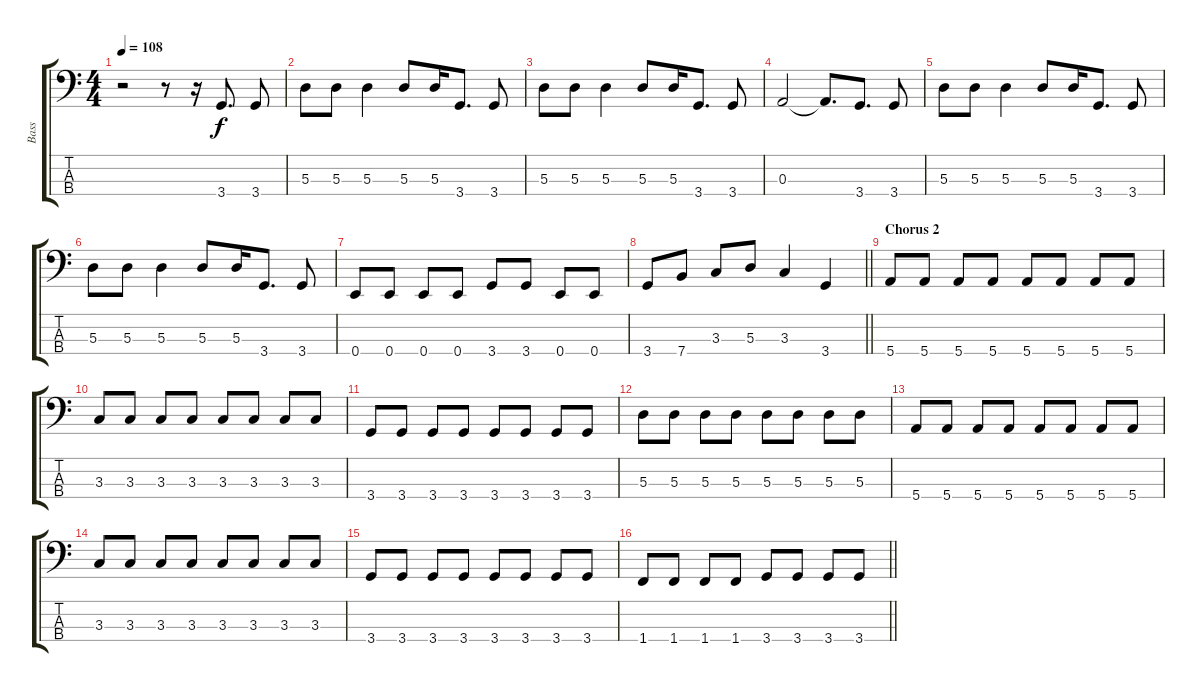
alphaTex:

\track ("Bass" "Bass") {instrument electricbassfinger}
\staff {score tabs}
\tuning (G2 D2 A1 E1) {hide}
\ts (4 4)
\tempo 108
\clef f4
\ks c
r.2{dy f} r.8 r.16 3.4.8{d} 3.4.8 |
5.3.8 5.3.8 5.3.4 5.3.8 5.3.16 3.4.8{d} 3.4.8 |
5.3.8 5.3.8 5.3.4 5.3.8 5.3.16 3.4.8{d} 3.4.8 |
0.3.2 0.3{t}.8{d} 3.4.8{d} 3.4.8 |
5.3.8 5.3.8 5.3.4 5.3.8 5.3.16 3.4.8{d} 3.4.8 |
5.3.8 5.3.8 5.3.4 5.3.8 5.3.16 3.4.8{d} 3.4.8 |
0.4.8 0.4.8 0.4.8 0.4.8 3.4.8 3.4.8 0.4.8 0.4.8 |
\barLineRight lightlight
3.4.8 7.4.8 3.3.8 5.3.8 3.3.4 3.4.4 |
\section ("" "Chorus 2")
5.4.8 5.4.8 5.4.8 5.4.8 5.4.8 5.4.8 5.4.8 5.4.8 |
3.3.8 3.3.8 3.3.8 3.3.8 3.3.8 3.3.8 3.3.8 3.3.8 |
3.4.8 3.4.8 3.4.8 3.4.8 3.4.8 3.4.8 3.4.8 3.4.8 |
5.3.8 5.3.8 5.3.8 5.3.8 5.3.8 5.3.8 5.3.8 5.3.8 |
5.4.8 5.4.8 5.4.8 5.4.8 5.4.8 5.4.8 5.4.8 5.4.8 |
3.3.8 3.3.8 3.3.8 3.3.8 3.3.8 3.3.8 3.3.8 3.3.8 |
3.4.8 3.4.8 3.4.8 3.4.8 3.4.8 3.4.8 3.4.8 3.4.8 |
\barLineRight lightlight
1.4.8 1.4.8 1.4.8 1.4.8 3.4.8 3.4.8 3.4.8 3.4.8
